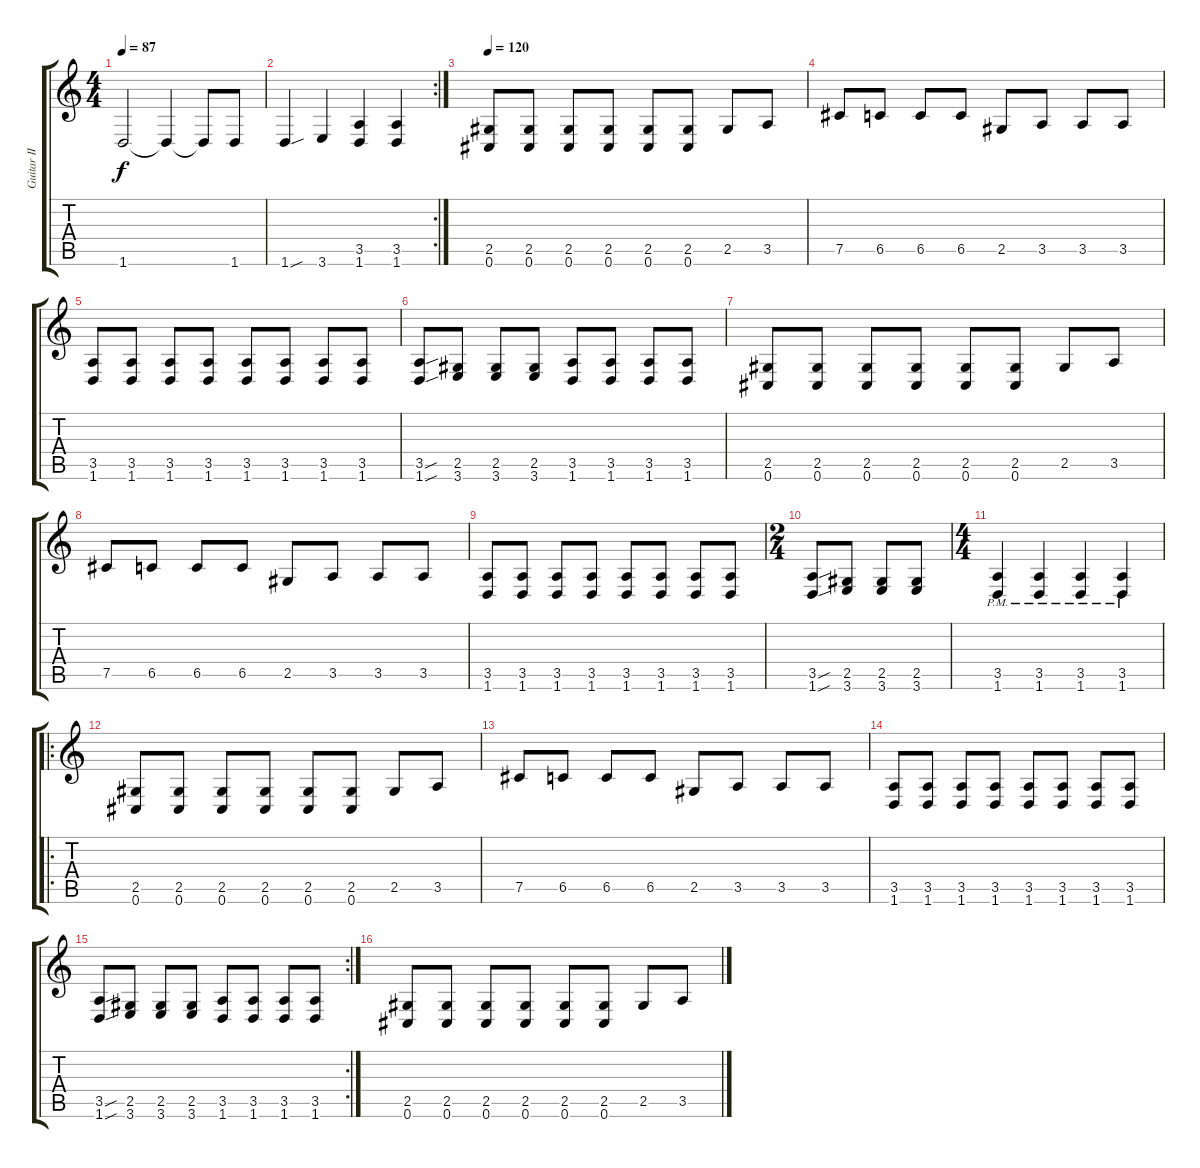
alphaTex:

\track ("Guitar II" "Guitar II") {instrument distortionguitar}
\staff {score tabs}
\tuning (Db4 Ab3 E3 B2 Gb2 Db2) {hide}
\ts (4 4)
\tempo 87
\clef g2
\ks c
1.6.2{dy f} 1.6{t}.4 1.6{t}.8 1.6.8 |
\rc 2
1.6{sou}.4 3.6.4 (3.5 1.6).4 (3.5 1.6).4 |
\tempo 120
(2.5 0.6).8{volume 9 balance 12} (2.5 0.6).8 (2.5 0.6).8 (2.5 0.6).8 (2.5 0.6).8 (2.5 0.6).8 2.5.8 3.5.8 |
7.5.8 6.5.8 6.5.8 6.5.8 2.5.8 3.5.8 3.5.8 3.5.8 |
(3.5 1.6).8 (3.5 1.6).8 (3.5 1.6).8 (3.5 1.6).8 (3.5 1.6).8 (3.5 1.6).8 (3.5 1.6).8 (3.5 1.6).8 |
(3.5{sou} 1.6{sou}).8 (2.5 3.6).8 (2.5 3.6).8 (2.5 3.6).8 (3.5 1.6).8 (3.5 1.6).8 (3.5 1.6).8 (3.5 1.6).8 |
(2.5 0.6).8 (2.5 0.6).8 (2.5 0.6).8 (2.5 0.6).8 (2.5 0.6).8 (2.5 0.6).8 2.5.8 3.5.8 |
7.5.8 6.5.8 6.5.8 6.5.8 2.5.8 3.5.8 3.5.8 3.5.8 |
(3.5 1.6).8 (3.5 1.6).8 (3.5 1.6).8 (3.5 1.6).8 (3.5 1.6).8 (3.5 1.6).8 (3.5 1.6).8 (3.5 1.6).8 |
\ts (2 4)
(3.5{sou} 1.6{sou}).8 (2.5 3.6).8 (2.5 3.6).8 (2.5 3.6).8 |
\ts (4 4)
(3.5{pm} 1.6{pm}).4{volume 13 balance 8} (3.5{pm} 1.6{pm}).4 (3.5{pm} 1.6{pm}).4 (3.5{pm} 1.6{pm}).4 |
\ro
(2.5 0.6).8 (2.5 0.6).8 (2.5 0.6).8 (2.5 0.6).8 (2.5 0.6).8 (2.5 0.6).8 2.5.8 3.5.8 |
7.5.8 6.5.8 6.5.8 6.5.8 2.5.8 3.5.8 3.5.8 3.5.8 |
(3.5 1.6).8 (3.5 1.6).8 (3.5 1.6).8 (3.5 1.6).8 (3.5 1.6).8 (3.5 1.6).8 (3.5 1.6).8 (3.5 1.6).8 |
\rc 2
(3.5{sou} 1.6{sou}).8 (2.5 3.6).8 (2.5 3.6).8 (2.5 3.6).8 (3.5 1.6).8 (3.5 1.6).8 (3.5 1.6).8 (3.5 1.6).8 |
(2.5 0.6).8 (2.5 0.6).8 (2.5 0.6).8 (2.5 0.6).8 (2.5 0.6).8 (2.5 0.6).8 2.5.8 3.5.8
